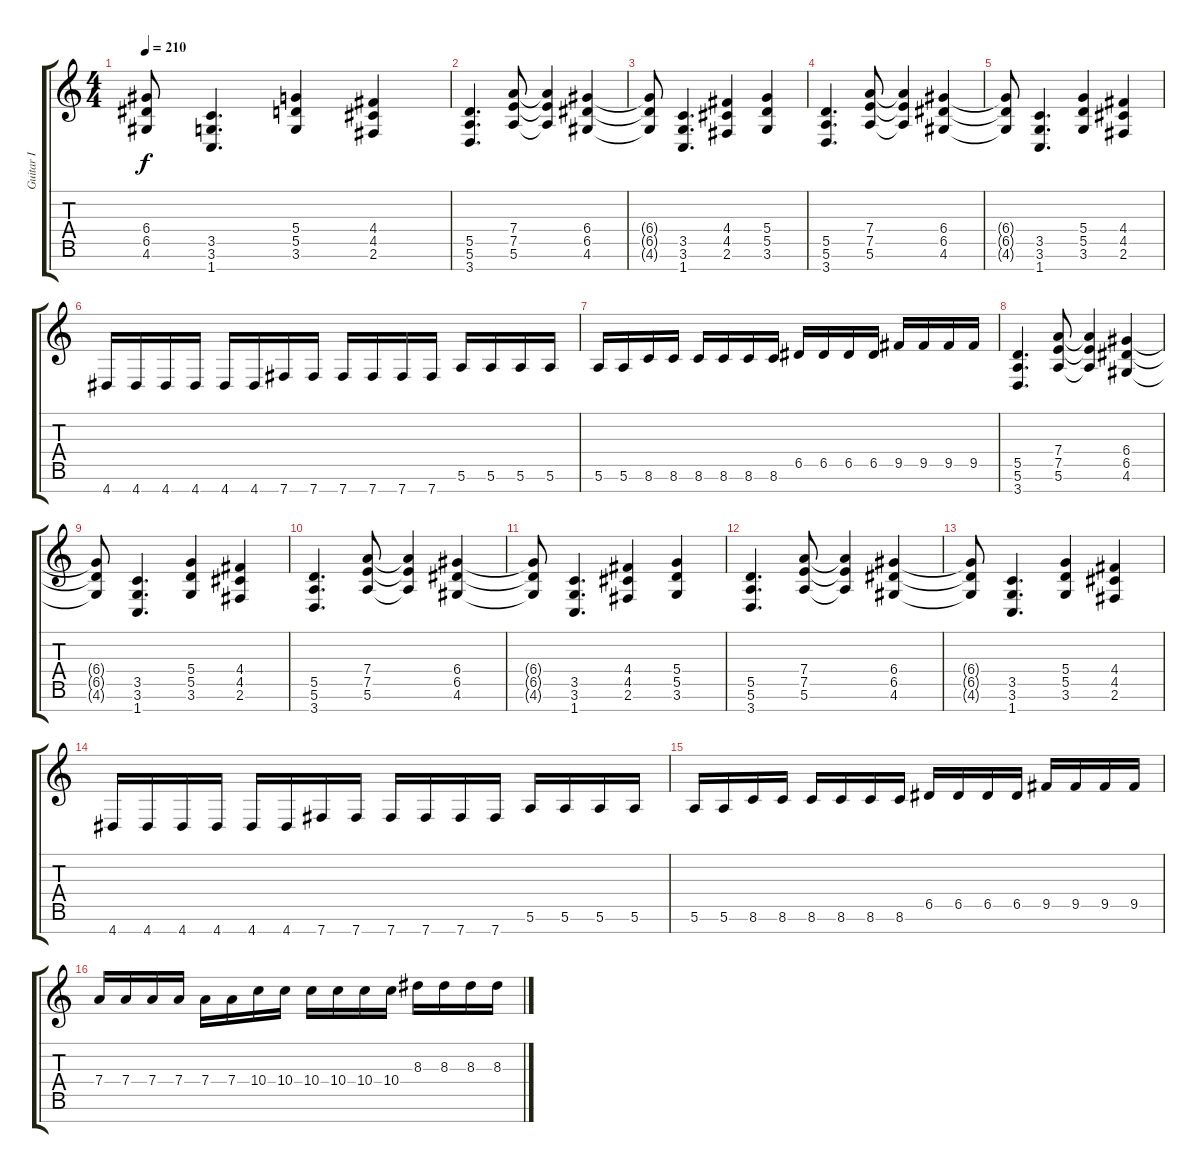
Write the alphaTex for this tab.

\track ("Guitar I" "Guitar I") {instrument distortionguitar}
\staff {score tabs}
\tuning (E4 B3 G3 D3 A2 E2 B1) {hide}
\ts (4 4)
\tempo 210
\clef g2
\ks c
(6.4{t} 6.5{t} 4.6{t}).8{dy f} (3.5 3.6 1.7).4{d} (5.4 5.5 3.6).4 (4.4 4.5 2.6).4 |
(5.5 5.6 3.7).4{d} (7.4 7.5 5.6).8 (7.4{t} 7.5{t} 5.6{t}).4 (6.4 6.5 4.6).4 |
(6.4{t} 6.5{t} 4.6{t}).8 (3.5 3.6 1.7).4{d} (4.4 4.5 2.6).4 (5.4 5.5 3.6).4 |
(5.5 5.6 3.7).4{d} (7.4 7.5 5.6).8 (7.4{t} 7.5{t} 5.6{t}).4 (6.4 6.5 4.6).4 |
(6.4{t} 6.5{t} 4.6{t}).8 (3.5 3.6 1.7).4{d} (5.4 5.5 3.6).4 (4.4 4.5 2.6).4 |
4.7.16 4.7.16 4.7.16 4.7.16 4.7.16 4.7.16 7.7.16 7.7.16 7.7.16 7.7.16 7.7.16 7.7.16 5.6.16 5.6.16 5.6.16 5.6.16 |
5.6.16 5.6.16 8.6.16 8.6.16 8.6.16 8.6.16 8.6.16 8.6.16 6.5.16 6.5.16 6.5.16 6.5.16 9.5.16 9.5.16 9.5.16 9.5.16 |
(5.5 5.6 3.7).4{d} (7.4 7.5 5.6).8 (7.4{t} 7.5{t} 5.6{t}).4 (6.4 6.5 4.6).4 |
(6.4{t} 6.5{t} 4.6{t}).8 (3.5 3.6 1.7).4{d} (5.4 5.5 3.6).4 (4.4 4.5 2.6).4 |
(5.5 5.6 3.7).4{d} (7.4 7.5 5.6).8 (7.4{t} 7.5{t} 5.6{t}).4 (6.4 6.5 4.6).4 |
(6.4{t} 6.5{t} 4.6{t}).8 (3.5 3.6 1.7).4{d} (4.4 4.5 2.6).4 (5.4 5.5 3.6).4 |
(5.5 5.6 3.7).4{d} (7.4 7.5 5.6).8 (7.4{t} 7.5{t} 5.6{t}).4 (6.4 6.5 4.6).4 |
(6.4{t} 6.5{t} 4.6{t}).8 (3.5 3.6 1.7).4{d} (5.4 5.5 3.6).4 (4.4 4.5 2.6).4 |
4.7.16 4.7.16 4.7.16 4.7.16 4.7.16 4.7.16 7.7.16 7.7.16 7.7.16 7.7.16 7.7.16 7.7.16 5.6.16 5.6.16 5.6.16 5.6.16 |
5.6.16 5.6.16 8.6.16 8.6.16 8.6.16 8.6.16 8.6.16 8.6.16 6.5.16 6.5.16 6.5.16 6.5.16 9.5.16 9.5.16 9.5.16 9.5.16 |
7.4.16 7.4.16 7.4.16 7.4.16 7.4.16 7.4.16 10.4.16 10.4.16 10.4.16 10.4.16 10.4.16 10.4.16 8.3.16 8.3.16 8.3.16 8.3.16
